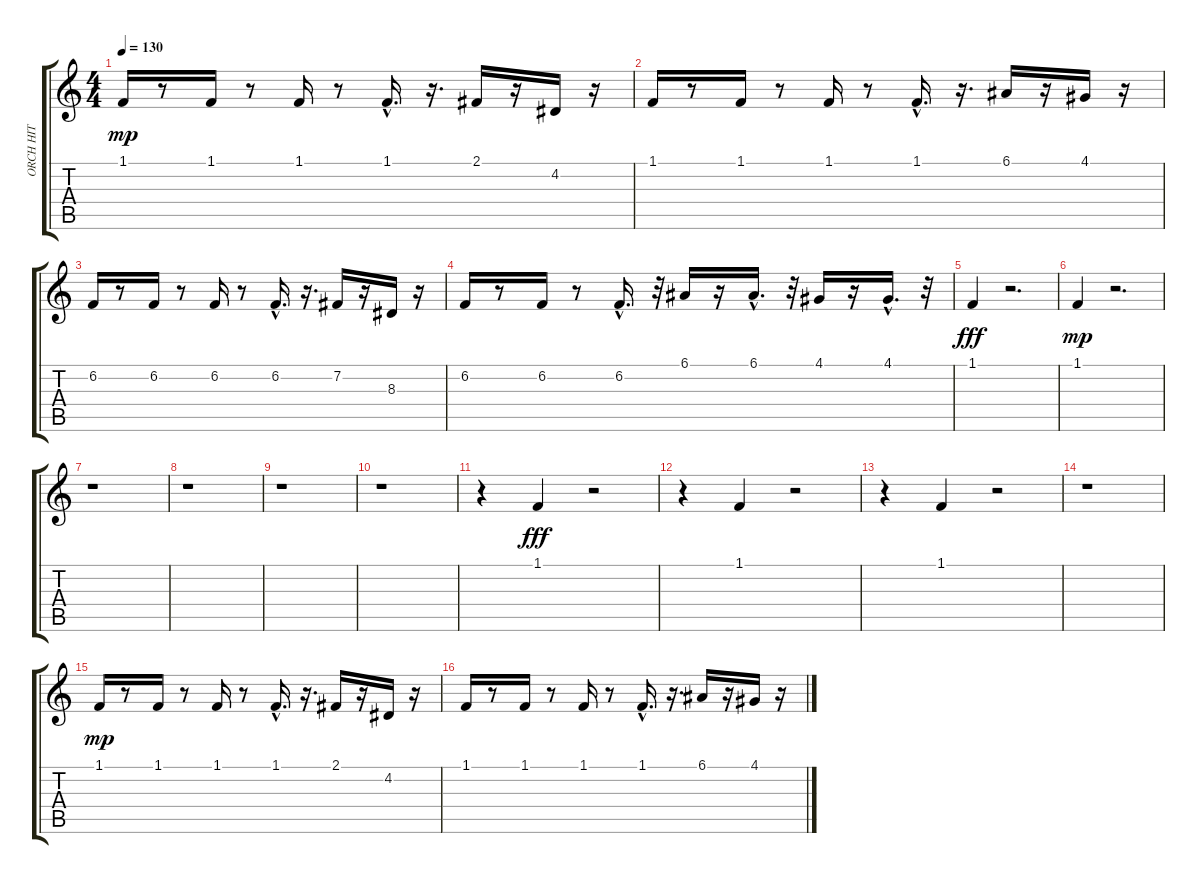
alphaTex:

\track ("ORCH HIT" "ORCH HIT") {instrument orchestrahit}
\staff {score tabs}
\tuning (E4 B3 G3 D3 A2 E2) {hide}
\ts (4 4)
\tempo 130
\clef g2
\ks c
1.1.16{dy mp} r.8 1.1.16 r.8 1.1.16 r.8 1.1{hac}.16{d} r.16{d} 2.1.16 r.16 4.2.16 r.16 |
1.1.16 r.8 1.1.16 r.8 1.1.16 r.8 1.1{hac}.16{d} r.16{d} 6.1.16 r.16 4.1.16 r.16 |
6.2.16 r.8 6.2.16 r.8 6.2.16 r.8 6.2{hac}.16{d} r.16{d} 7.2.16 r.16 8.3.16 r.16 |
6.2.16 r.8 6.2.16 r.8 6.2{hac}.16{d} r.32 6.1.16 r.16 6.1{hac}.16{d} r.32 4.1.16 r.16 4.1{hac}.16{d} r.32 |
1.1.4{dy fff} r.2{d} |
1.1.4{dy mp} r.2{d} |
r.1 |
r.1 |
r.1 |
r.1 |
r.4 1.1.4{dy fff} r.2 |
r.4 1.1.4 r.2 |
r.4 1.1.4 r.2 |
r.1 |
1.1.16{dy mp} r.8 1.1.16 r.8 1.1.16 r.8 1.1{hac}.16{d} r.16{d} 2.1.16 r.16 4.2.16 r.16 |
1.1.16 r.8 1.1.16 r.8 1.1.16 r.8 1.1{hac}.16{d} r.16{d} 6.1.16 r.16 4.1.16 r.16
